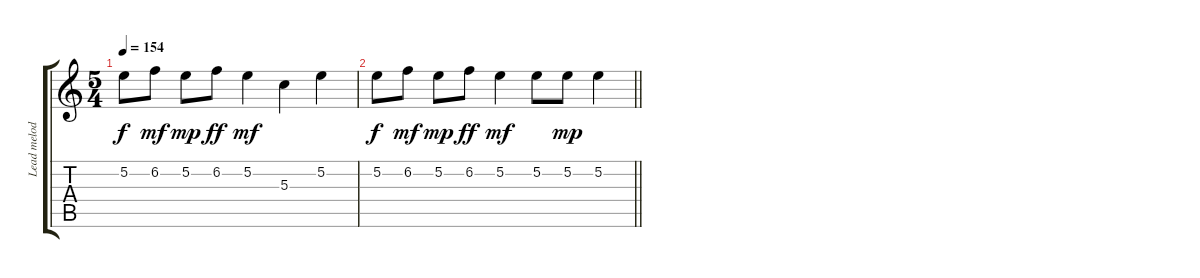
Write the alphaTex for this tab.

\track ("Lead melody guitar" "Lead melod") {instrument electricguitarjazz}
\staff {score tabs}
\tuning (E4 B3 G3 D3 A2 E2) {hide}
\ts (5 4)
\tempo 154
\clef g2
\ks c
5.2.8{dy f} 6.2.8{dy mf} 5.2.8{dy mp} 6.2.8{dy ff} 5.2.4{dy mf} 5.3.4 5.2.4 |
\barLineRight lightlight
5.2.8{dy f} 6.2.8{dy mf} 5.2.8{dy mp} 6.2.8{dy ff} 5.2.4{dy mf} 5.2.8 5.2.8{dy mp} 5.2.4
